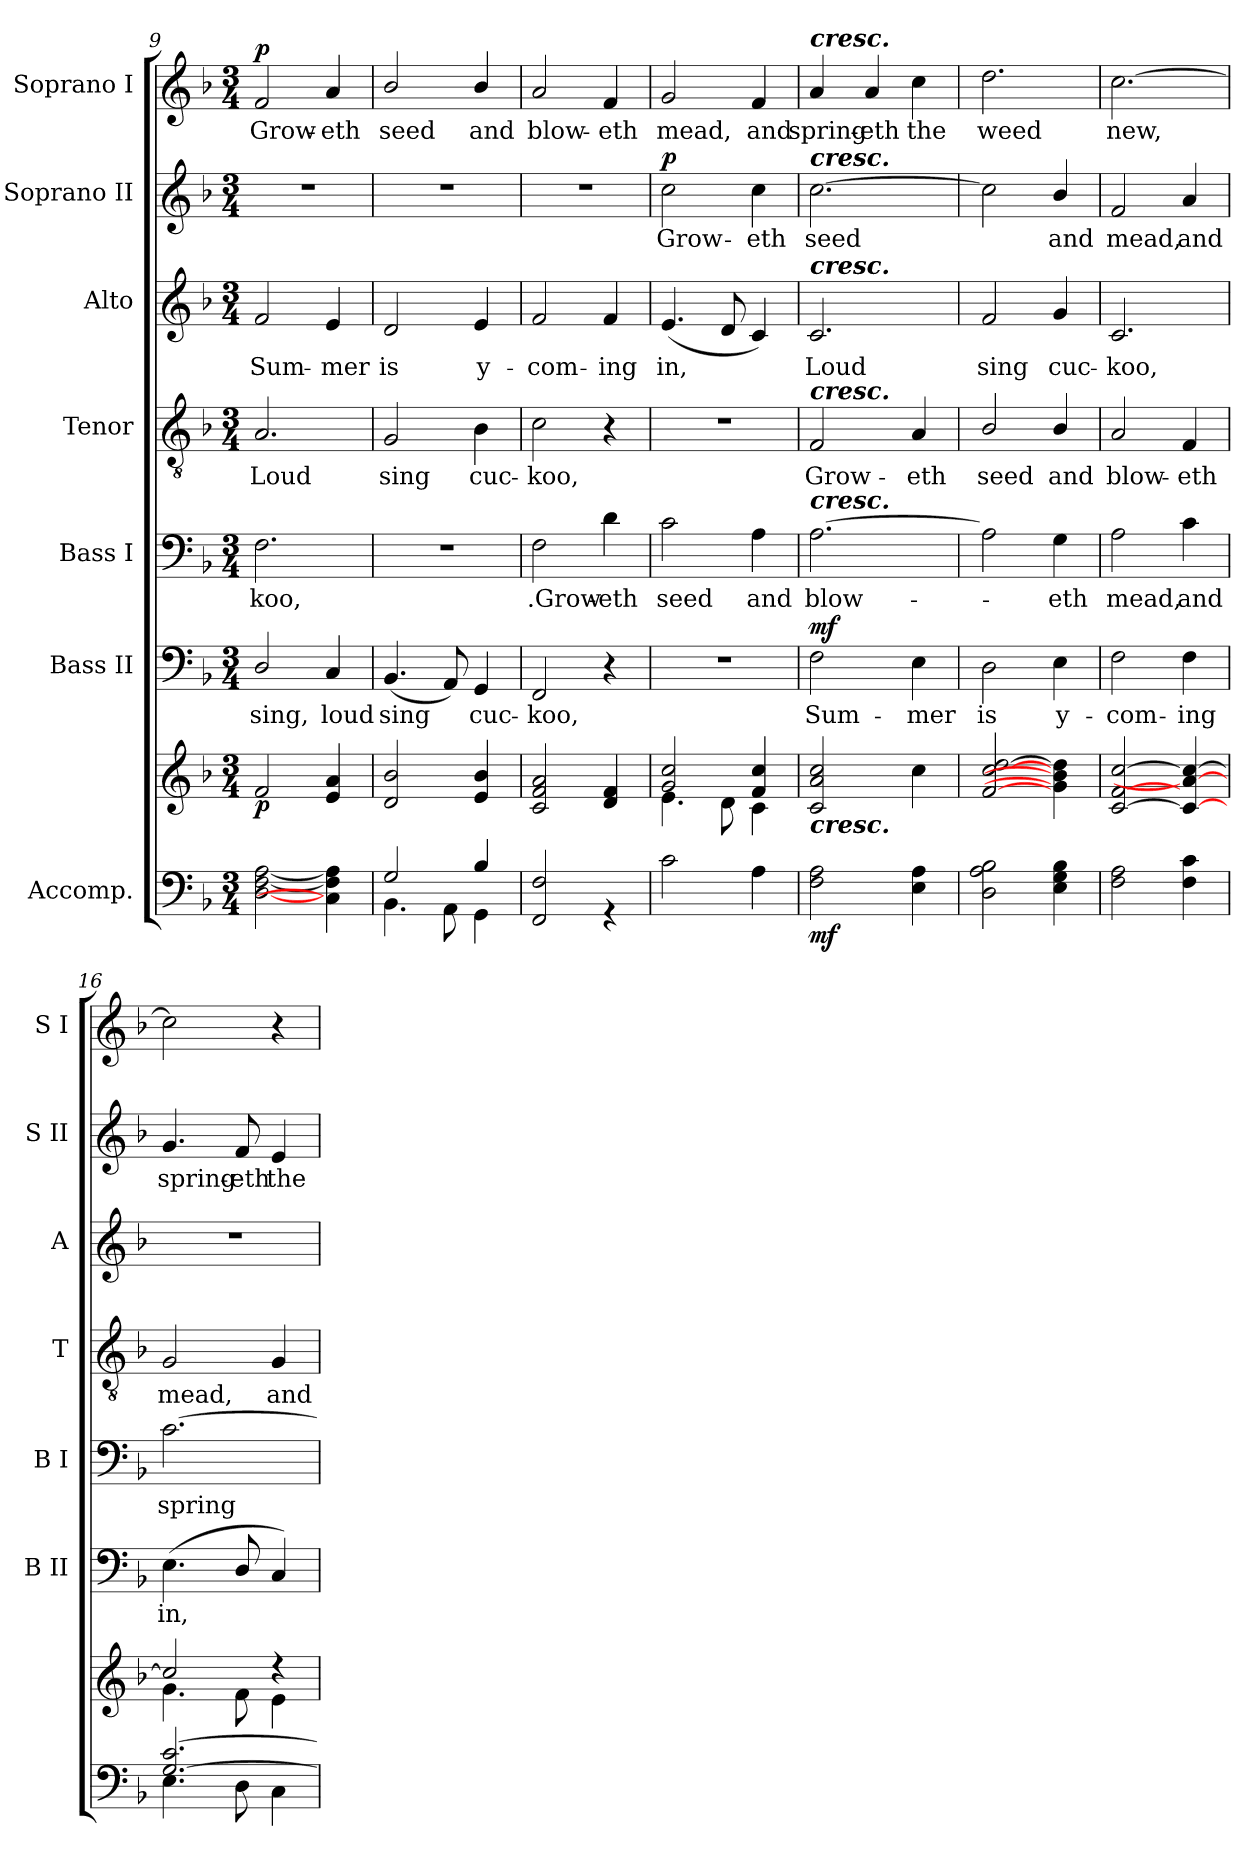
**kern	**kern	**dynam	**kern	**text	**dynam	**kern	**text	**kern	**text	**kern	**text	**kern	**text	**dynam	**kern	**text	**dynam
*part7	*part7	*part7	*part6	*part6	*part6	*part5	*part5	*part4	*part4	*part3	*part3	*part2	*part2	*part2	*part1	*part1	*part1
*staff8	*staff7	*staff7/8	*staff6	*staff6	*staff6	*staff5	*staff5	*staff4	*staff4	*staff3	*staff3	*staff2	*staff2	*staff2	*staff1	*staff1	*staff1
*I"Accomp.	*	*	*I"Bass II	*	*	*I"Bass I	*	*I"Tenor	*	*I"Alto	*	*I"Soprano II	*	*	*I"Soprano I	*	*
*	*	*	*I'B II	*	*	*I'B I	*	*I'T	*	*I'A	*	*I'S II	*	*	*I'S I	*	*
!!LO:LB:g=z
*clefF4	*clefG2	*	*clefF4	*	*	*clefF4	*	*clefGv2	*	*clefG2	*	*clefG2	*	*	*clefG2	*	*
*k[b-]	*k[b-]	*	*k[b-]	*	*	*k[b-]	*	*k[b-]	*	*k[b-]	*	*k[b-]	*	*	*k[b-]	*	*
*F:	*F:	*	*F:	*	*	*F:	*	*F:	*	*F:	*	*F:	*	*	*F:	*	*
*M3/4	*M3/4	*	*M3/4	*	*	*M3/4	*	*M3/4	*	*M3/4	*	*M3/4	*	*	*M3/4	*	*
=9	=9	=9	=9	=9	=9	=9	=9	=9	=9	=9	=9	=9	=9	=9	=9	=9	=9
*^	*^	*	*	*	*	*	*	*	*	*	*	*	*	*	*	*	*
!	!	!	!LO:N:vis=1	!LO:DY:b	!	!LO:LY:b	!	!	!LO:LY:b	!	!LO:LY:b	!	!LO:LY:b	!LO:N:vis=1	!	!	!	!LO:LY:b	!LO:DY:b
2.ryy	[2D\ [2F\ [2A\	2f	2.ryy	p	2D/	sing,	.	2.F	-koo,	2.A	Loud	2f	Sum-	2.r	.	.	2f	Grow-	p
!	!	!	!	!	!	!LO:LY:b	!	!	!	!	!	!	!LO:LY:b	!	!	!	!	!LO:LY:b	!
.	4C\] 4F\] 4A\]	4e 4a	.	.	4C	loud	.	.	.	.	.	4e	-mer	.	.	.	4a	-eth	.
=10	=10	=10	=10	=10	=10	=10	=10	=10	=10	=10	=10	=10	=10	=10	=10	=10	=10	=10	=10
!	!	!	!	!	!	!LO:LY:b	!	!LO:N:vis=1	!	!	!LO:LY:b	!	!LO:LY:b	!LO:N:vis=1	!	!	!	!LO:LY:b	!
2G/	4.BB-\	2d 2b-	2.ryy	.	(<4.BB-	sing	.	2.r	.	2G	sing	2d	is	2.r	.	.	2b-/	seed	.
.	8AA\	.	.	.	8AA)	.	.	.	.	.	.	.	.	.	.	.	.	.	.
!	!	!	!	!	!	!LO:LY:b	!	!	!	!	!LO:LY:b	!	!LO:LY:b	!	!	!	!	!LO:LY:b	!
4B-/	4GG\	4e/ 4b-/	.	.	4GG	cuc-	.	.	.	4B-	cuc-	4e	y-	.	.	.	4b-/	and	.
=11	=11	=11	=11	=11	=11	=11	=11	=11	=11	=11	=11	=11	=11	=11	=11	=11	=11	=11	=11
!	!	!	!	!	!	!LO:LY:b	!	!	!LO:LY:b	!	!LO:LY:b	!	!LO:LY:b	!LO:N:vis=1	!	!	!	!LO:LY:b	!
2.ryy	2FF/ 2F/	2c 2f 2a	2.ryy	.	2FF	-koo,	.	2F	.Grow-	2c	-koo,	2f	-com-	2.r	.	.	2a	blow-	.
!	!	!	!	!	!	!	!	!	!LO:LY:b	!	!	!	!LO:LY:b	!	!	!	!	!LO:LY:b	!
.	4r	4d 4f	.	.	4r	.	.	4d	-eth	4r	.	4f	-ing	.	.	.	4f	-eth	.
=12	=12	=12	=12	=12	=12	=12	=12	=12	=12	=12	=12	=12	=12	=12	=12	=12	=12	=12	=12
!	!	!	!	!	!LO:N:vis=1	!	!	!	!LO:LY:b	!LO:N:vis=1	!	!	!LO:LY:b	!	!LO:LY:b	!LO:DY:b	!	!LO:LY:b	!
2.ryy	2c\	2g 2cc	4.e\	.	2.r	.	.	2c	seed	2.r	.	(<4.e	in,	2cc	Grow-	p	2g	mead,	.
.	.	.	8d\	.	.	.	.	.	.	.	.	8d	.	.	.	.	.	.	.
!	!	!	!	!	!	!	!	!	!LO:LY:b	!	!	!	!	!	!LO:LY:b	!	!	!LO:LY:b	!
.	4A\	4f 4cc	4c\	.	.	.	.	4A	and	.	.	4c)	.	4cc	-eth	.	4f	and	.
=13	=13	=13	=13	=13	=13	=13	=13	=13	=13	=13	=13	=13	=13	=13	=13	=13	=13	=13	=13
!	!	!	!	!	!	!	!	!	!	!	!	!	!	!	!	!	!LO:TX:a:Bi:t=cresc.	!	!
!	!	!	!	!	!	!	!	!	!	!	!	!	!	!LO:TX:a:Bi:t=cresc.	!	!	!	!	!
!	!	!	!	!	!	!	!	!	!	!	!	!LO:TX:a:Bi:t=cresc.	!	!	!	!	!	!	!
!	!	!	!	!	!	!	!	!	!	!LO:TX:a:Bi:t=cresc.	!	!	!	!	!	!	!	!	!
!	!	!	!	!	!	!	!	!LO:TX:a:Bi:t=cresc.	!	!	!	!	!	!	!	!	!	!	!
!	!	!LO:TX:b:Bi:t=cresc.	!	!	!	!	!	!	!	!	!	!	!	!	!	!	!	!	!
!	!	!	!	!LO:DY:b=2	!	!LO:LY:b	!LO:DY:b	!	!LO:LY:b	!	!LO:LY:b	!	!LO:LY:b	!	!LO:LY:b	!	!	!LO:LY:b	!
2.ryy	2F\ 2A\	2c 2a 2cc	2.ryy	mf	2F	Sum-	mf	[2.A	blow-	2F	Grow-	2.c	Loud	[2.cc	seed	.	4a	spring-	.
!	!	!	!	!	!	!	!	!	!	!	!	!	!	!	!	!	!	!LO:LY:b	!
.	.	.	.	.	.	.	.	.	.	.	.	.	.	.	.	.	4a	-eth	.
!	!	!	!	!	!	!LO:LY:b	!	!	!	!	!LO:LY:b	!	!	!	!	!	!	!LO:LY:b	!
.	4E\ 4A\	4cc\	.	.	4E	-mer	.	.	.	4A	-eth	.	.	.	.	.	4cc	the	.
=14	=14	=14	=14	=14	=14	=14	=14	=14	=14	=14	=14	=14	=14	=14	=14	=14	=14	=14	=14
!	!	!	!	!	!	!LO:LY:b	!	!	!	!	!LO:LY:b	!	!LO:LY:b	!	!	!	!	!LO:LY:b	!
2.ryy	2D\ 2A\ 2B-\	[2f [2cc [2dd	2.ryy	.	2D	is	.	2A]	.	2B-/	seed	2f	sing	2cc]	.	.	2.dd	weed	.
!	!	!	!	!	!	!LO:LY:b	!	!	!LO:LY:b	!	!LO:LY:b	!	!LO:LY:b	!	!LO:LY:b	!	!	!	!
.	4E\ 4G\ 4B-\	4g\] 4b-\] 4dd\]	.	.	4E	y-	.	4G	eth	4B-/	and	4g	cuc-	4b-/	and	.	.	.	.
=15	=15	=15	=15	=15	=15	=15	=15	=15	=15	=15	=15	=15	=15	=15	=15	=15	=15	=15	=15
!	!	!	!LO:N:vis=1	!	!	!LO:LY:b	!	!	!LO:LY:b	!	!LO:LY:b	!	!LO:LY:b	!	!LO:LY:b	!	!	!LO:LY:b	!
2.ryy	2F\ 2A\	[2c [2f [2cc	2.ryy	.	2F	-com-	.	2A	mead,	2A	blow-	2.c	-koo,	2f	mead,	.	[2.cc	new,	.
!	!	!	!	!	!	!LO:LY:b	!	!	!LO:LY:b	!	!LO:LY:b	!	!	!	!LO:LY:b	!	!	!	!
.	4F\ 4c\	4c_ 4a_ 4cc_	.	.	4F	-ing	.	4c	and	4F	-eth	.	.	4a	and	.	.	.	.
=16	=16	=16	=16	=16	=16	=16	=16	=16	=16	=16	=16	=16	=16	=16	=16	=16	=16	=16	=16
!	!	!	!	!	!	!LO:LY:b	!	!	!LO:LY:b	!	!LO:LY:b	!LO:N:vis=1	!	!	!LO:LY:b	!	!	!	!
[2.G/ [2.c/	4.E\	2cc/]	4.g\	.	(<4.E	in,	.	[2.c	spring-	2G	mead,	2.r	.	4.g	spring-	.	2cc]	.	.
!	!	!	!	!	!	!	!	!	!	!	!	!	!	!	!LO:LY:b	!	!	!	!
.	8D\	.	8f\	.	8D/	.	.	.	.	.	.	.	.	8f	-eth	.	.	.	.
!	!	!	!	!	!	!	!	!	!	!	!LO:LY:b	!	!	!	!LO:LY:b	!	!	!	!
.	4C\	4r	4e\	.	4C)	.	.	.	.	4G	and	.	.	4e	the	.	4r	.	.
*v	*v	*	*	*	*	*	*	*	*	*	*	*	*	*	*	*	*	*	*
*	*v	*v	*	*	*	*	*	*	*	*	*	*	*	*	*	*	*	*
=	=	=	=	=	=	=	=	=	=	=	=	=	=	=	=	=	=
*-	*-	*-	*-	*-	*-	*-	*-	*-	*-	*-	*-	*-	*-	*-	*-	*-	*-
